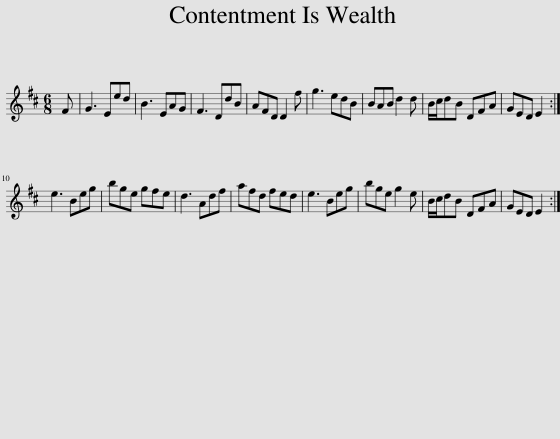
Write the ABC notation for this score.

X:1
L:1/8
M:6/8
I:linebreak $
K:D
V:1 treble
V:1
 F | G3 Eed | B3 EAG | F3 DdB | AFD D2 f | %5
 g3 edB | BAB d2 d | B/c/dB DFA | GED E2 :|$ e3 Beg | %10
 bge gfe | d3 Adf | afd fed | e3 Beg | bge g2 e | %15
 B/c/dB DFA | GED E2 :| %17
